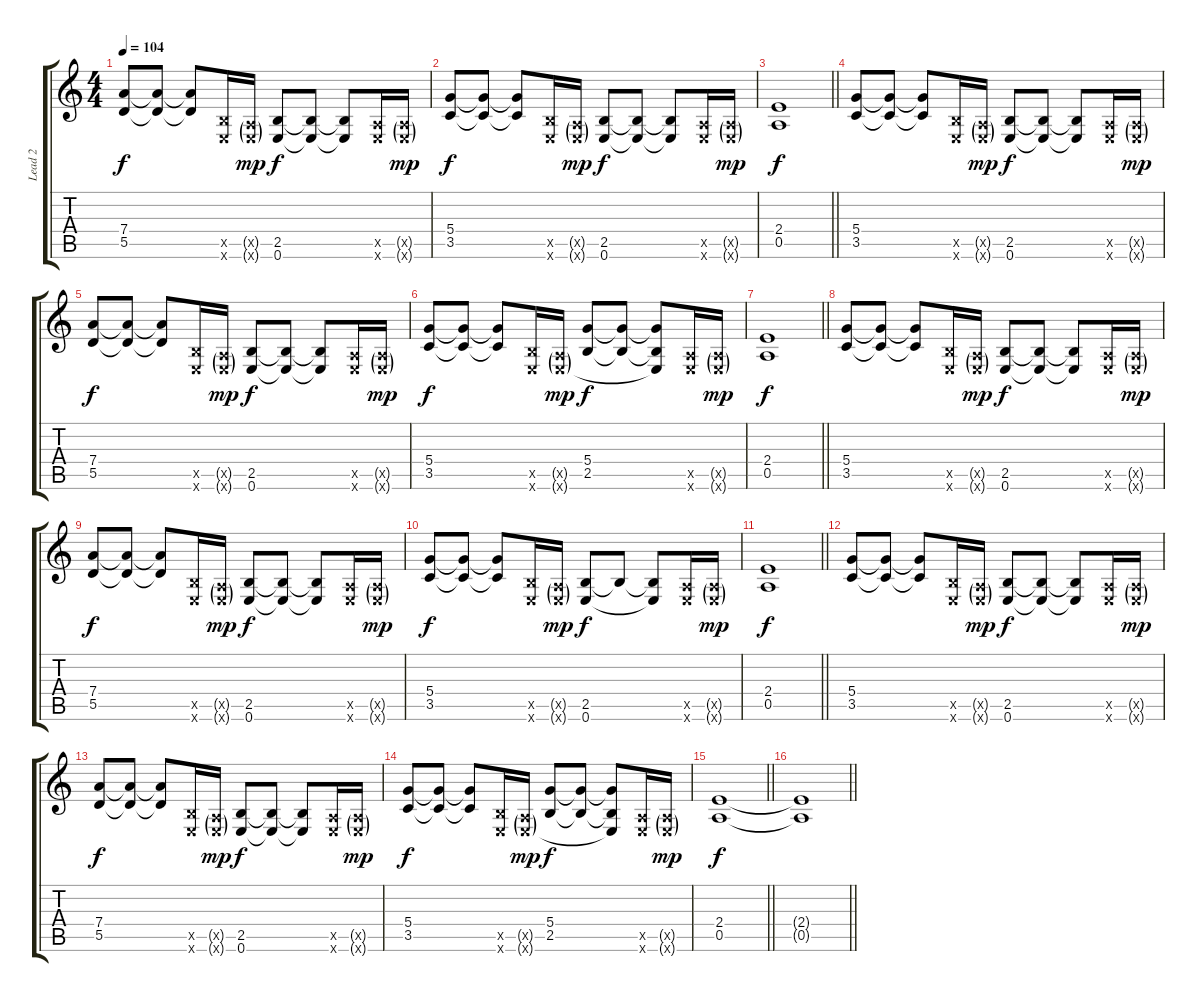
\track ("Lead 2" "Lead 2") {instrument distortionguitar}
\staff {score tabs}
\tuning (E4 B3 G3 D3 A2 E2) {hide}
\ts (4 4)
\tempo 104
\clef g2
\ks c
(7.4 5.5).8{dy f} (7.4{t} 5.5{t}).8 (7.4{t} 5.5{t}).8 (2.5{x} 0.6{x}).16 (0.5{g x} 0.6{g x}).16{dy mp} (2.5 0.6).8{dy f} (2.5{t} 0.6{t}).8 (2.5{t} 0.6{t}).8 (0.5{x} 0.6{x}).16 (0.5{g x} 0.6{g x}).16{dy mp} |
(5.4 3.5).8{dy f} (5.4{t} 3.5{t}).8 (5.4{t} 3.5{t}).8 (2.5{x} 0.6{x}).16 (0.5{g x} 0.6{g x}).16{dy mp} (2.5 0.6).8{dy f} (2.5{t} 0.6{t}).8 (2.5{t} 0.6{t}).8 (0.5{x} 0.6{x}).16 (0.5{g x} 0.6{g x}).16{dy mp} |
\barLineRight lightlight
(2.4 0.5).1{dy f} |
(5.4 3.5).8 (5.4{t} 3.5{t}).8 (5.4{t} 3.5{t}).8 (2.5{x} 0.6{x}).16 (0.5{g x} 0.6{g x}).16{dy mp} (2.5 0.6).8{dy f} (2.5{t} 0.6{t}).8 (2.5{t} 0.6{t}).8 (0.5{x} 0.6{x}).16 (0.5{g x} 0.6{g x}).16{dy mp} |
(7.4 5.5).8{dy f} (7.4{t} 5.5{t}).8 (7.4{t} 5.5{t}).8 (2.5{x} 0.6{x}).16 (0.5{g x} 0.6{g x}).16{dy mp} (2.5 0.6).8{dy f} (2.5{t} 0.6{t}).8 (2.5{t} 0.6{t}).8 (0.5{x} 0.6{x}).16 (0.5{g x} 0.6{g x}).16{dy mp} |
(5.4 3.5).8{dy f} (5.4{t} 3.5{t}).8 (5.4{t} 3.5{t}).8 (2.5{x} 0.6{x}).16 (0.5{g x} 0.6{g x}).16{dy mp} (5.4 2.5).8{dy f} (5.4{t} 2.5{t}).8 (5.4{t} 2.5{t} 0.6{t}).8 (0.5{x} 0.6{x}).16 (0.5{g x} 0.6{g x}).16{dy mp} |
\barLineRight lightlight
(2.4 0.5).1{dy f} |
(5.4 3.5).8 (5.4{t} 3.5{t}).8 (5.4{t} 3.5{t}).8 (2.5{x} 0.6{x}).16 (0.5{g x} 0.6{g x}).16{dy mp} (2.5 0.6).8{dy f} (2.5{t} 0.6{t}).8 (2.5{t} 0.6{t}).8 (0.5{x} 0.6{x}).16 (0.5{g x} 0.6{g x}).16{dy mp} |
(7.4 5.5).8{dy f} (7.4{t} 5.5{t}).8 (7.4{t} 5.5{t}).8 (2.5{x} 0.6{x}).16 (0.5{g x} 0.6{g x}).16{dy mp} (2.5 0.6).8{dy f} (2.5{t} 0.6{t}).8 (2.5{t} 0.6{t}).8 (0.5{x} 0.6{x}).16 (0.5{g x} 0.6{g x}).16{dy mp} |
(5.4 3.5).8{dy f} (5.4{t} 3.5{t}).8 (5.4{t} 3.5{t}).8 (2.5{x} 0.6{x}).16 (0.5{g x} 0.6{g x}).16{dy mp} (2.5 0.6).8{dy f} 2.5{t}.8 (2.5{t} 0.6{t}).8 (0.5{x} 0.6{x}).16 (0.5{g x} 0.6{g x}).16{dy mp} |
\barLineRight lightlight
(2.4 0.5).1{dy f} |
(5.4 3.5).8 (5.4{t} 3.5{t}).8 (5.4{t} 3.5{t}).8 (2.5{x} 0.6{x}).16 (0.5{g x} 0.6{g x}).16{dy mp} (2.5 0.6).8{dy f} (2.5{t} 0.6{t}).8 (2.5{t} 0.6{t}).8 (0.5{x} 0.6{x}).16 (0.5{g x} 0.6{g x}).16{dy mp} |
(7.4 5.5).8{dy f} (7.4{t} 5.5{t}).8 (7.4{t} 5.5{t}).8 (2.5{x} 0.6{x}).16 (0.5{g x} 0.6{g x}).16{dy mp} (2.5 0.6).8{dy f} (2.5{t} 0.6{t}).8 (2.5{t} 0.6{t}).8 (0.5{x} 0.6{x}).16 (0.5{g x} 0.6{g x}).16{dy mp} |
(5.4 3.5).8{dy f} (5.4{t} 3.5{t}).8 (5.4{t} 3.5{t}).8 (2.5{x} 0.6{x}).16 (0.5{g x} 0.6{g x}).16{dy mp} (5.4 2.5).8{dy f} (5.4{t} 2.5{t}).8 (5.4{t} 2.5{t} 0.6{t}).8 (0.5{x} 0.6{x}).16 (0.5{g x} 0.6{g x}).16{dy mp} |
\barLineRight lightlight
(2.4 0.5).1{dy f} |
\barLineRight lightlight
(2.4{t} 0.5{t}).1
